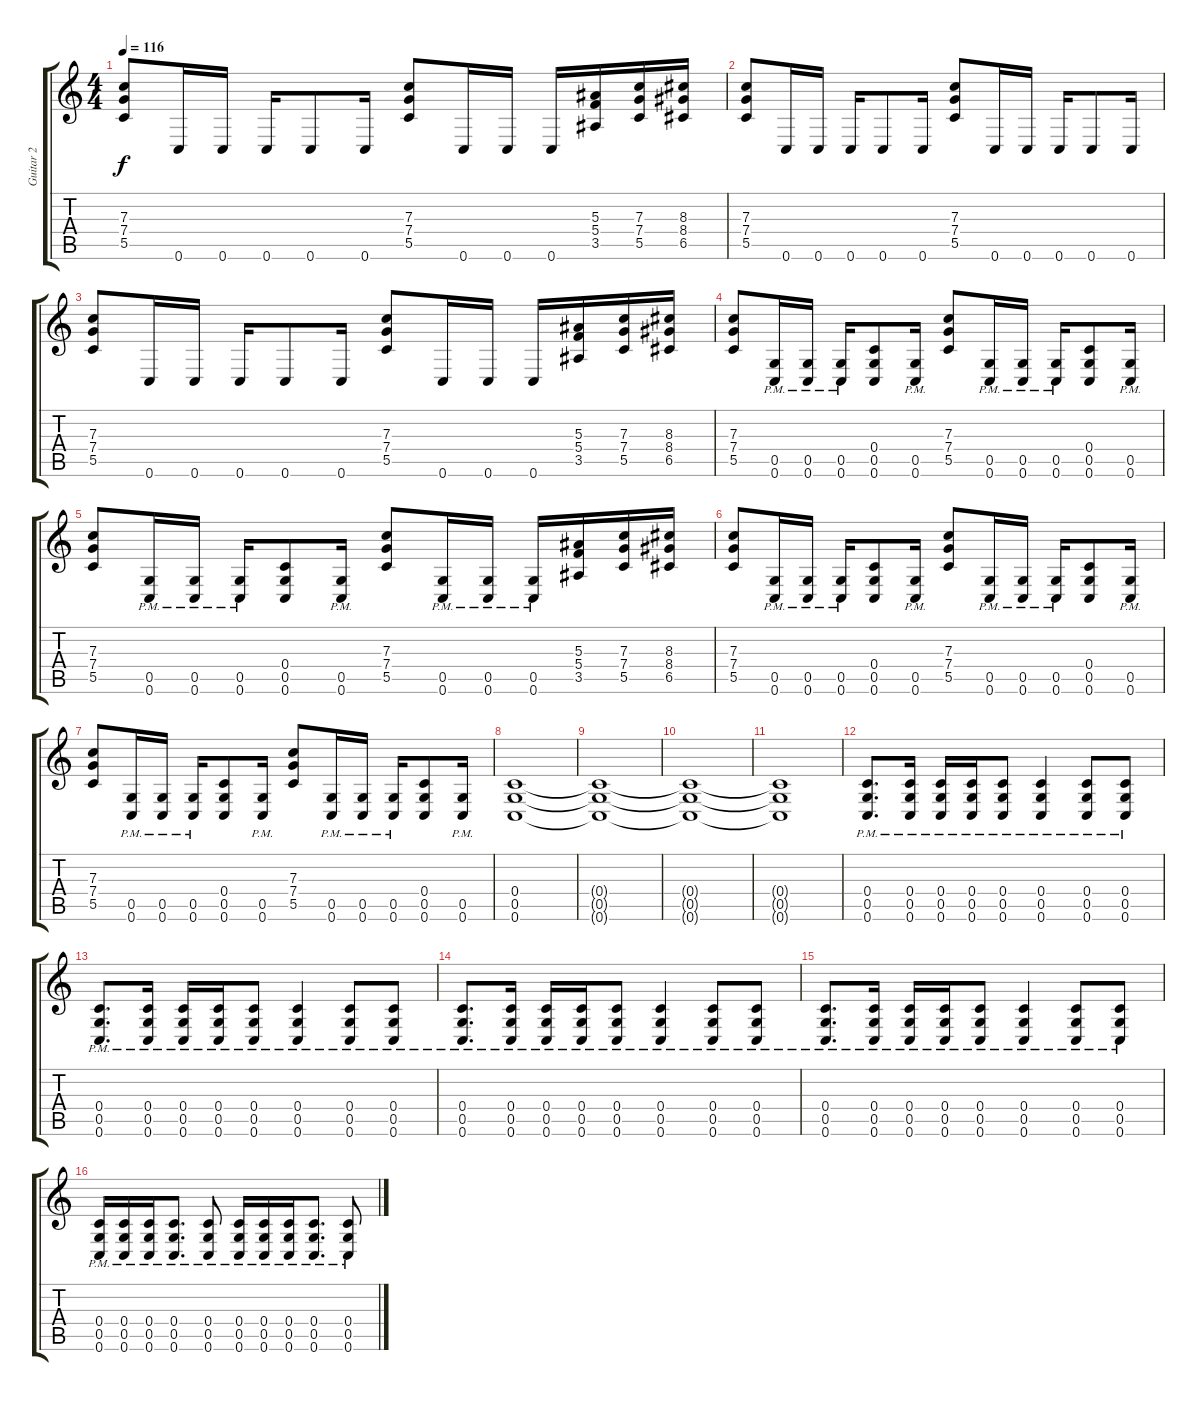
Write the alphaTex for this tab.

\track ("Guitar 2" "Guitar 2") {instrument distortionguitar}
\staff {score tabs}
\tuning (D4 A3 F3 C3 G2 C2) {hide}
\ts (4 4)
\tempo 116
\clef g2
\ks c
(7.3 7.4 5.5).8{dy f} 0.6.16 0.6.16 0.6.16 0.6.8 0.6.16 (7.3 7.4 5.5).8 0.6.16 0.6.16 0.6.16 (5.3 5.4 3.5).16 (7.3 7.4 5.5).16 (8.3 8.4 6.5).16 |
(7.3 7.4 5.5).8 0.6.16 0.6.16 0.6.16 0.6.8 0.6.16 (7.3 7.4 5.5).8 0.6.16 0.6.16 0.6.16 0.6.8 0.6.16 |
(7.3 7.4 5.5).8 0.6.16 0.6.16 0.6.16 0.6.8 0.6.16 (7.3 7.4 5.5).8 0.6.16 0.6.16 0.6.16 (5.3 5.4 3.5).16 (7.3 7.4 5.5).16 (8.3 8.4 6.5).16 |
(7.3 7.4 5.5).8 (0.5{pm} 0.6{pm}).16 (0.5{pm} 0.6{pm}).16 (0.5{pm} 0.6{pm}).16 (0.4 0.5 0.6).8 (0.5{pm} 0.6{pm}).16 (7.3 7.4 5.5).8 (0.5{pm} 0.6{pm}).16 (0.5{pm} 0.6{pm}).16 (0.5{pm} 0.6{pm}).16 (0.4 0.5 0.6).8 (0.5{pm} 0.6{pm}).16 |
(7.3 7.4 5.5).8 (0.5{pm} 0.6{pm}).16 (0.5{pm} 0.6{pm}).16 (0.5{pm} 0.6{pm}).16 (0.4 0.5 0.6).8 (0.5{pm} 0.6{pm}).16 (7.3 7.4 5.5).8 (0.5{pm} 0.6{pm}).16 (0.5{pm} 0.6{pm}).16 (0.5{pm} 0.6{pm}).16 (5.3 5.4 3.5).16 (7.3 7.4 5.5).16 (8.3 8.4 6.5).16 |
(7.3 7.4 5.5).8 (0.5{pm} 0.6{pm}).16 (0.5{pm} 0.6{pm}).16 (0.5{pm} 0.6{pm}).16 (0.4 0.5 0.6).8 (0.5{pm} 0.6{pm}).16 (7.3 7.4 5.5).8 (0.5{pm} 0.6{pm}).16 (0.5{pm} 0.6{pm}).16 (0.5{pm} 0.6{pm}).16 (0.4 0.5 0.6).8 (0.5{pm} 0.6{pm}).16 |
(7.3 7.4 5.5).8 (0.5{pm} 0.6{pm}).16 (0.5{pm} 0.6{pm}).16 (0.5{pm} 0.6{pm}).16 (0.4 0.5 0.6).8 (0.5{pm} 0.6{pm}).16 (7.3 7.4 5.5).8 (0.5{pm} 0.6{pm}).16 (0.5{pm} 0.6{pm}).16 (0.5{pm} 0.6{pm}).16 (0.4 0.5 0.6).8 (0.5{pm} 0.6{pm}).16 |
(0.4 0.5 0.6).1 |
(0.4{t} 0.5{t} 0.6{t}).1 |
(0.4{t} 0.5{t} 0.6{t}).1 |
(0.4{t} 0.5{t} 0.6{t}).1 |
(0.4{pm} 0.5{pm} 0.6{pm}).8{d} (0.4{pm} 0.5{pm} 0.6{pm}).16 (0.4{pm} 0.5{pm} 0.6{pm}).16 (0.4{pm} 0.5{pm} 0.6{pm}).16 (0.4{pm} 0.5{pm} 0.6{pm}).8 (0.4{pm} 0.5{pm} 0.6{pm}).4 (0.4{pm} 0.5{pm} 0.6{pm}).8 (0.4{pm} 0.5{pm} 0.6{pm}).8 |
(0.4{pm} 0.5{pm} 0.6{pm}).8{d} (0.4{pm} 0.5{pm} 0.6{pm}).16 (0.4{pm} 0.5{pm} 0.6{pm}).16 (0.4{pm} 0.5{pm} 0.6{pm}).16 (0.4{pm} 0.5{pm} 0.6{pm}).8 (0.4{pm} 0.5{pm} 0.6{pm}).4 (0.4{pm} 0.5{pm} 0.6{pm}).8 (0.4{pm} 0.5{pm} 0.6{pm}).8 |
(0.4{pm} 0.5{pm} 0.6{pm}).8{d} (0.4{pm} 0.5{pm} 0.6{pm}).16 (0.4{pm} 0.5{pm} 0.6{pm}).16 (0.4{pm} 0.5{pm} 0.6{pm}).16 (0.4{pm} 0.5{pm} 0.6{pm}).8 (0.4{pm} 0.5{pm} 0.6{pm}).4 (0.4{pm} 0.5{pm} 0.6{pm}).8 (0.4{pm} 0.5{pm} 0.6{pm}).8 |
(0.4{pm} 0.5{pm} 0.6{pm}).8{d} (0.4{pm} 0.5{pm} 0.6{pm}).16 (0.4{pm} 0.5{pm} 0.6{pm}).16 (0.4{pm} 0.5{pm} 0.6{pm}).16 (0.4{pm} 0.5{pm} 0.6{pm}).8 (0.4{pm} 0.5{pm} 0.6{pm}).4 (0.4{pm} 0.5{pm} 0.6{pm}).8 (0.4{pm} 0.5{pm} 0.6{pm}).8 |
(0.4{pm} 0.5{pm} 0.6{pm}).16 (0.4{pm} 0.5{pm} 0.6{pm}).16 (0.4{pm} 0.5{pm} 0.6{pm}).16 (0.4{pm} 0.5{pm} 0.6{pm}).8{d} (0.4{pm} 0.5{pm} 0.6{pm}).8 (0.4{pm} 0.5{pm} 0.6{pm}).16 (0.4{pm} 0.5{pm} 0.6{pm}).16 (0.4{pm} 0.5{pm} 0.6{pm}).16 (0.4{pm} 0.5{pm} 0.6{pm}).8{d} (0.4{pm} 0.5{pm} 0.6{pm}).8
